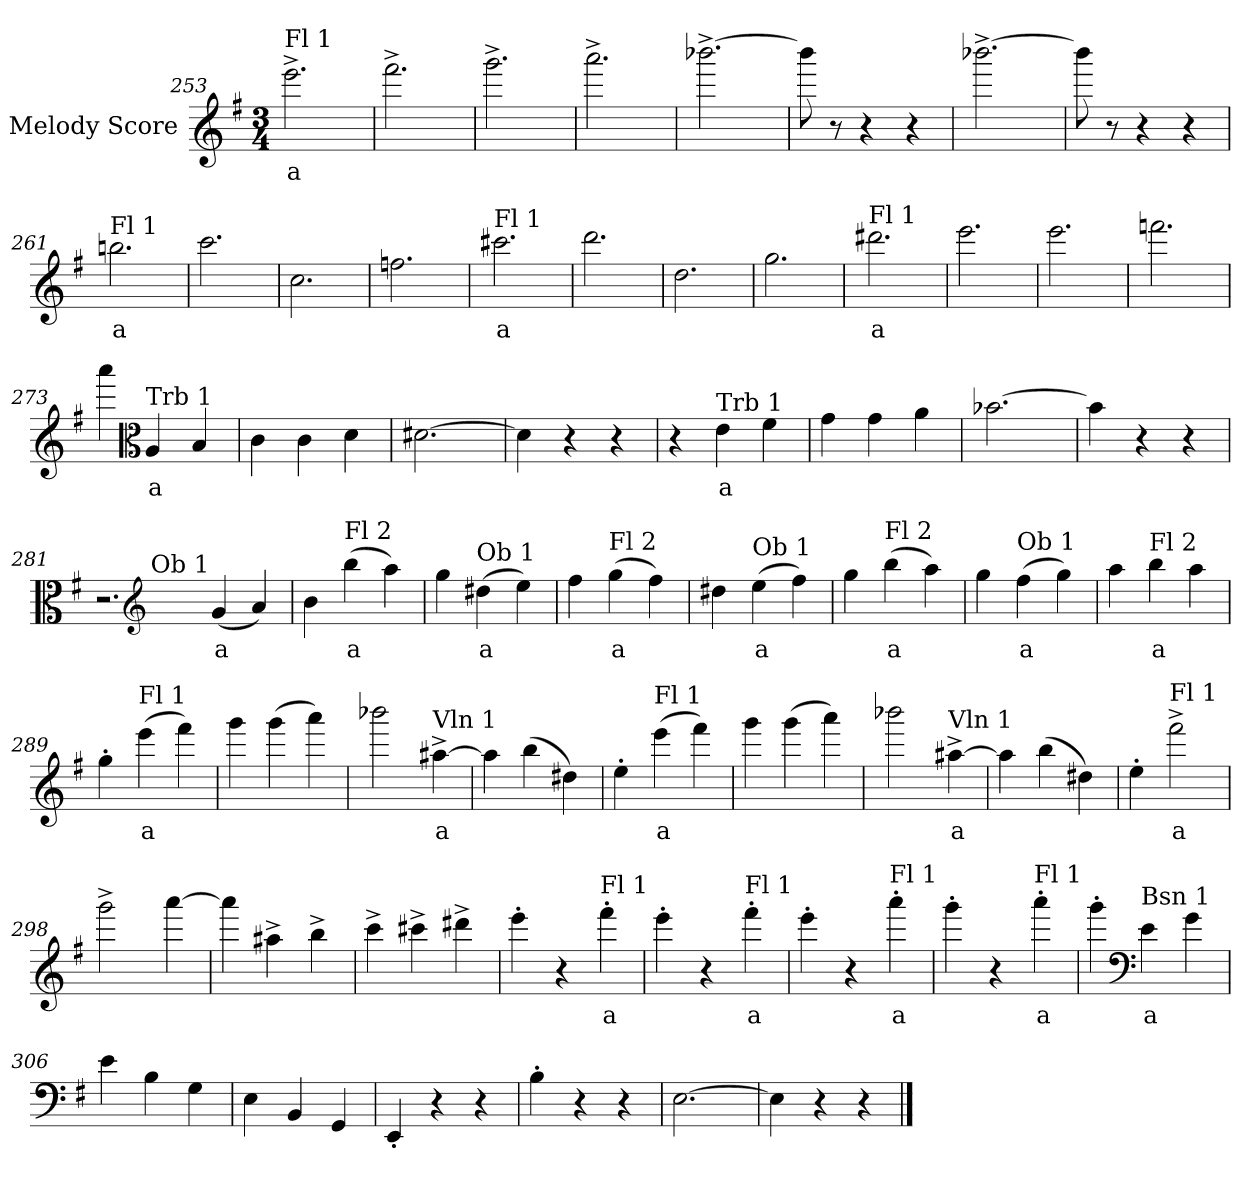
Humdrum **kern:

**kern	**text
*part1	*part1
*staff1	*staff1
*I"Melody Score	*
*clefG2	*
*k[f#]	*
*M3/4	*
=253	=253
!LO:TX:a:t=Fl 1	!
!	!LO:LY:b:color=#FF0000
2.eee^\	a
=254	=254
2.fff#^\	.
=255	=255
2.ggg^\	.
=256	=256
2.aaa^\	.
=257	=257
[2.bbb-X^\	.
=258	=258
8bbb-\]	.
8r	.
4r	.
4r	.
=259	=259
[2.bbb-X^\	.
=260	=260
8bbb-\]	.
8r	.
4r	.
4r	.
=261	=261
!LO:TX:a:t=Fl 1	!
!	!LO:LY:b:color=#FF0000
2.bbn\	a
=262	=262
2.ccc\	.
=263	=263
2.cc\	.
=264	=264
2.ffn\	.
=265	=265
!LO:TX:a:t=Fl 1	!
!	!LO:LY:b:color=#FF0000
2.ccc#X\	a
=266	=266
2.ddd\	.
=267	=267
2.dd\	.
=268	=268
2.gg\	.
=269	=269
!LO:TX:a:t=Fl 1	!
!	!LO:LY:b:color=#FF0000
2.ddd#X\	a
=270	=270
2.eee\	.
=271	=271
2.eee\	.
=272	=272
2.fffn\	.
=273	=273
4aaa\	.
*clefC3	*
!LO:TX:a:t=Trb 1	!
!	!LO:LY:b:color=#FF0000
4A/	a
4B/	.
=274	=274
4c\	.
4c\	.
4d\	.
=275	=275
[2.d#X\	.
=276	=276
4d#\]	.
4r	.
4r	.
=277	=277
4r	.
!LO:TX:a:t=Trb 1	!
!	!LO:LY:b:color=#FF0000
4e\	a
4f#\	.
=278	=278
4g\	.
4g\	.
4a\	.
=279	=279
[2.b-X\	.
=280	=280
4b-\]	.
4r	.
4r	.
=281	=281
*^	*
2.r	4ryy	.
*clefG2	*	*
!	!LO:TX:a:t=Ob 1	!
.	1ryy	.
!	!	!LO:LY:b:color=#FF0000
(4g/	.	a
4a/)	.	.
*v	*v	*
=282	=282
4b\	.
!LO:TX:a:t=Fl 2	!
!	!LO:LY:b:color=#FF0000
(4bb\	a
4aa\)	.
=283	=283
4gg\	.
!LO:TX:a:t=Ob 1	!
!	!LO:LY:b:color=#FF0000
(4dd#X\	a
4ee\)	.
=284	=284
4ff#\	.
!LO:TX:a:t=Fl 2	!
!	!LO:LY:b:color=#FF0000
(4gg\	a
4ff#\)	.
=285	=285
4dd#X\	.
!LO:TX:a:t=Ob 1	!
!	!LO:LY:b:color=#FF0000
(4ee\	a
4ff#\)	.
=286	=286
4gg\	.
!LO:TX:a:t=Fl 2	!
!	!LO:LY:b:color=#FF0000
(4bb\	a
4aa\)	.
=287	=287
4gg\	.
!LO:TX:a:t=Ob 1	!
!	!LO:LY:b:color=#FF0000
(4ff#\	a
4gg\)	.
=288	=288
4aa\	.
!LO:TX:a:t=Fl 2	!
!	!LO:LY:b:color=#FF0000
4bb\	a
4aa\	.
=289	=289
4gg'\	.
!LO:TX:a:t=Fl 1	!
!	!LO:LY:b:color=#FF0000
(4eee\	a
4fff#\)	.
=290	=290
4ggg\	.
(4ggg\	.
4aaa\)	.
=291	=291
2bbb-X\	.
!LO:TX:a:t=Vln 1	!
!	!LO:LY:b:color=#FF0000
[4aa#X^\	a
=292	=292
4aa#\]	.
(4bb\	.
4dd#X\)	.
=293	=293
4ee'\	.
!LO:TX:a:t=Fl 1	!
!	!LO:LY:b:color=#FF0000
(4eee\	a
4fff#\)	.
=294	=294
4ggg\	.
(4ggg\	.
4aaa\)	.
=295	=295
2bbb-X\	.
!LO:TX:a:t=Vln 1	!
!	!LO:LY:b:color=#FF0000
[4aa#X^\	a
=296	=296
4aa#\]	.
(4bb\	.
4dd#X\)	.
=297	=297
4ee'\	.
!LO:TX:a:t=Fl 1	!
!	!LO:LY:b:color=#FF0000
2fff#^\	a
=298	=298
2ggg^\	.
[4aaa\	.
=299	=299
4aaa\]	.
4aa#X^\	.
4bb^\	.
=300	=300
4ccc^\	.
4ccc#X^\	.
4ddd#X^\	.
=301	=301
4eee'\	.
4r	.
!LO:TX:a:t=Fl 1	!
!	!LO:LY:b:color=#FF0000
4fff#'\	a
=302	=302
4eee'\	.
4r	.
!LO:TX:a:t=Fl 1	!
!	!LO:LY:b:color=#FF0000
4fff#'\	a
=303	=303
4eee'\	.
4r	.
!LO:TX:a:t=Fl 1	!
!	!LO:LY:b:color=#FF0000
4aaa'\	a
=304	=304
4ggg'\	.
4r	.
!LO:TX:a:t=Fl 1	!
!	!LO:LY:b:color=#FF0000
4aaa'\	a
=305	=305
4ggg'\	.
*clefF4	*
!LO:TX:a:t=Bsn 1	!
!	!LO:LY:b:color=#FF0000
4e\	a
4g\	.
=306	=306
4e\	.
4B\	.
4G\	.
=307	=307
4E\	.
4BB/	.
4GG/	.
=308	=308
4EE'/	.
4r	.
4r	.
=309	=309
4B'\	.
4r	.
4r	.
=310	=310
[2.E\	.
=311	=311
4E\]	.
4r	.
4r	.
==	==
*-	*-
